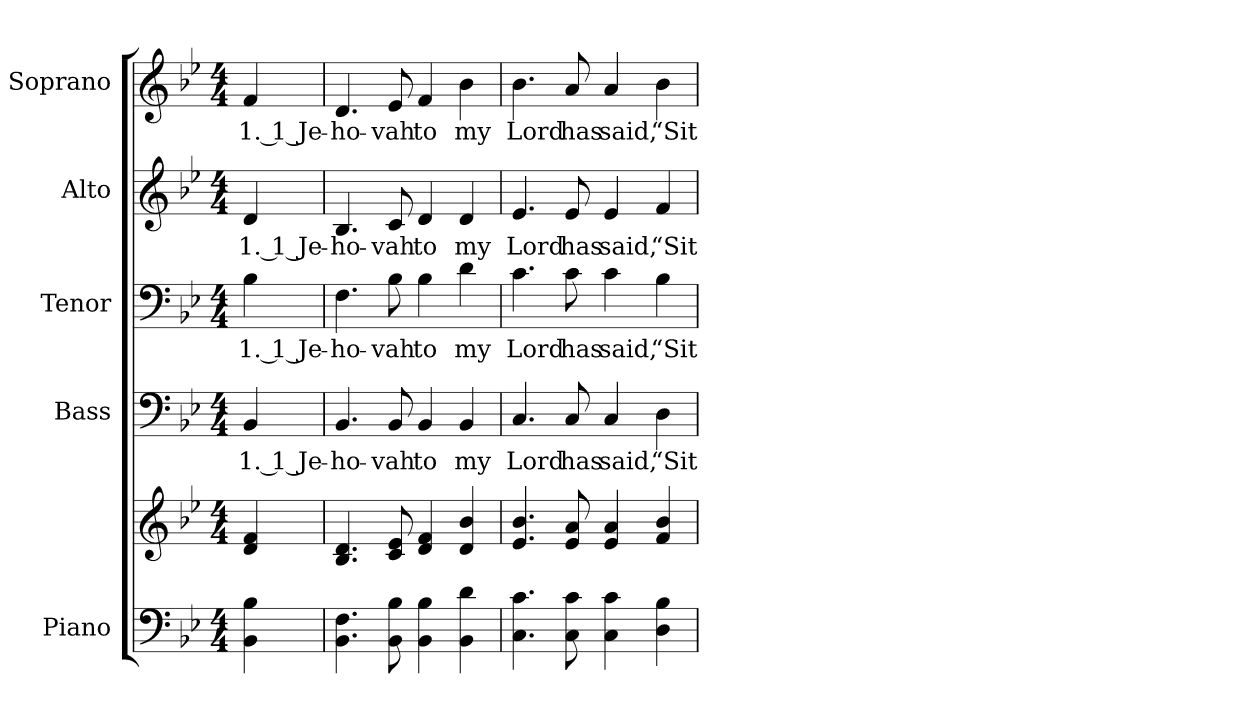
**kern	**kern	**kern	**text	**kern	**text	**kern	**text	**kern	**text
*part5	*part5	*part4	*part4	*part3	*part3	*part2	*part2	*part1	*part1
*staff6	*staff5	*staff4	*staff4	*staff3	*staff3	*staff2	*staff2	*staff1	*staff1
*I"Piano	*	*I"Bass	*	*I"Tenor	*	*I"Alto	*	*I"Soprano	*
*I'Pno.	*	*I'B.	*	*I'T.	*	*I'A.	*	*I'S.	*
!!LO:PB:g=z
*clefF4	*clefG2	*clefF4	*	*clefF4	*	*clefG2	*	*clefG2	*
*k[b-e-]	*k[b-e-]	*k[b-e-]	*	*k[b-e-]	*	*k[b-e-]	*	*k[b-e-]	*
*B-:	*B-:	*B-:	*	*B-:	*	*B-:	*	*B-:	*
*M4/4	*M4/4	*M4/4	*	*M4/4	*	*M4/4	*	*M4/4	*
*MM130	*MM130	*MM130	*	*MM130	*	*MM130	*	*MM130	*
=1	=1	=1	=1	=1	=1	=1	=1	=1	=1
!	!	!	!LO:LY:b:color=#000000	!	!	!	!	!	!
!	!	!	!	!	!LO:LY:b:color=#000000	!	!	!	!
!	!	!	!	!	!	!	!LO:LY:b:color=#000000	!	!
!	!	!	!	!	!	!	!	!	!LO:LY:b:color=#000000
4BB-i\ 4B-i	4di/ 4fi	4BB-i/	1. 1 Je-	4B-i\	1. 1 Je-	4di/	1. 1 Je-	4fi/	1. 1 Je-
=2	=2	=2	=2	=2	=2	=2	=2	=2	=2
!	!	!	!LO:LY:b:color=#000000	!	!	!	!	!	!
!	!	!	!	!	!LO:LY:b:color=#000000	!	!	!	!
!	!	!	!	!	!	!	!LO:LY:b:color=#000000	!	!
!	!	!	!	!	!	!	!	!	!LO:LY:b:color=#000000
4.BB-i\ 4.Fi	4.B-i/ 4.di	4.BB-i/	-ho-	4.Fi\	-ho-	4.B-i/	-ho-	4.di/	-ho-
!	!	!	!LO:LY:b:color=#000000	!	!	!	!	!	!
!	!	!	!	!	!LO:LY:b:color=#000000	!	!	!	!
!	!	!	!	!	!	!	!LO:LY:b:color=#000000	!	!
!	!	!	!	!	!	!	!	!	!LO:LY:b:color=#000000
8BB-i\ 8B-i	8ci/ 8e-i	8BB-i/	-vah	8B-i\	-vah	8ci/	-vah	8e-i/	-vah
!	!	!	!LO:LY:b:color=#000000	!	!	!	!	!	!
!	!	!	!	!	!LO:LY:b:color=#000000	!	!	!	!
!	!	!	!	!	!	!	!LO:LY:b:color=#000000	!	!
!	!	!	!	!	!	!	!	!	!LO:LY:b:color=#000000
4BB-i\ 4B-i	4di/ 4fi	4BB-i/	to	4B-i\	to	4di/	to	4fi/	to
!	!	!	!LO:LY:b:color=#000000	!	!	!	!	!	!
!	!	!	!	!	!LO:LY:b:color=#000000	!	!	!	!
!	!	!	!	!	!	!	!LO:LY:b:color=#000000	!	!
!	!	!	!	!	!	!	!	!	!LO:LY:b:color=#000000
4BB-i\ 4di	4di/ 4b-i	4BB-i/	my	4di\	my	4di/	my	4b-i\	my
=3	=3	=3	=3	=3	=3	=3	=3	=3	=3
!	!	!	!LO:LY:b:color=#000000	!	!	!	!	!	!
!	!	!	!	!	!LO:LY:b:color=#000000	!	!	!	!
!	!	!	!	!	!	!	!LO:LY:b:color=#000000	!	!
!	!	!	!	!	!	!	!	!	!LO:LY:b:color=#000000
4.Ci\ 4.ci	4.e-i/ 4.b-i	4.Ci/	Lord	4.ci\	Lord	4.e-i/	Lord	4.b-i\	Lord
!	!	!	!LO:LY:b:color=#000000	!	!	!	!	!	!
!	!	!	!	!	!LO:LY:b:color=#000000	!	!	!	!
!	!	!	!	!	!	!	!LO:LY:b:color=#000000	!	!
!	!	!	!	!	!	!	!	!	!LO:LY:b:color=#000000
8Ci\ 8ci	8e-i/ 8ai	8Ci/	has	8ci\	has	8e-i/	has	8ai/	has
!	!	!	!LO:LY:b:color=#000000	!	!	!	!	!	!
!	!	!	!	!	!LO:LY:b:color=#000000	!	!	!	!
!	!	!	!	!	!	!	!LO:LY:b:color=#000000	!	!
!	!	!	!	!	!	!	!	!	!LO:LY:b:color=#000000
4Ci\ 4ci	4e-i/ 4ai	4Ci/	said,	4ci\	said,	4e-i/	said,	4ai/	said,
!	!	!	!LO:LY:b:color=#000000	!	!	!	!	!	!
!	!	!	!	!	!LO:LY:b:color=#000000	!	!	!	!
!	!	!	!	!	!	!	!LO:LY:b:color=#000000	!	!
!	!	!	!	!	!	!	!	!	!LO:LY:b:color=#000000
4Di\ 4B-i	4fi/ 4b-i	4Di\	“Sit	4B-i\	“Sit	4fi/	“Sit	4b-i\	“Sit
=	=	=	=	=	=	=	=	=	=
*-	*-	*-	*-	*-	*-	*-	*-	*-	*-
